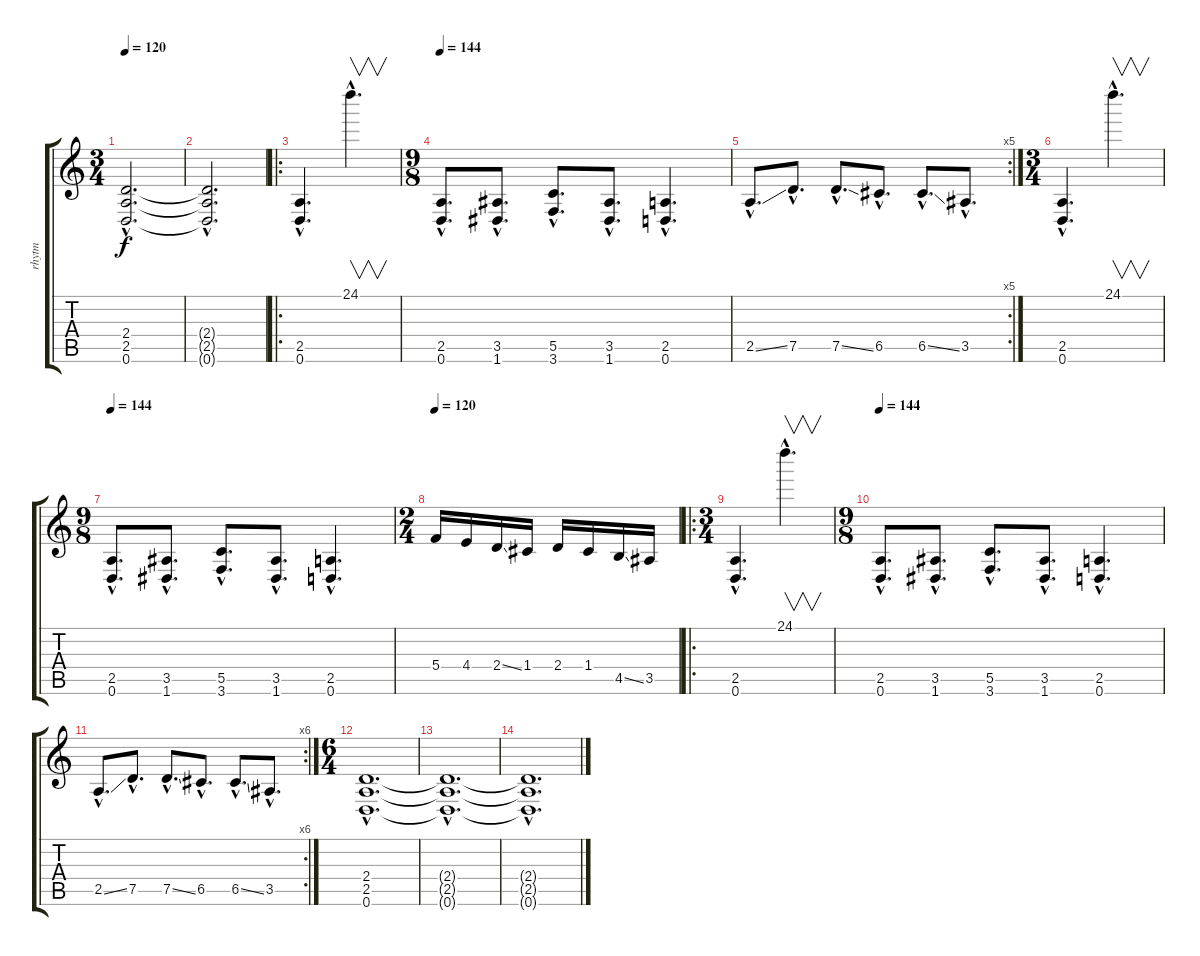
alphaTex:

\track ("rhytm" "rhytm") {instrument distortionguitar}
\staff {score tabs}
\tuning (D4 A3 F3 C3 G2 D2) {hide}
\ts (3 4)
\tempo 120
\clef g2
\ks c
(2.4{hac t} 2.5{hac t} 0.6{hac t}).2{d dy f} |
(2.4{hac t} 2.5{hac t} 0.6{hac t}).2{d} |
\ro
(2.5{hac} 0.6{hac}).4{d} 24.1{hac}.4{v d} |
\ts (9 8)
\tempo 144
(2.5{hac} 0.6{hac}).8{d instrument distortionguitar} (3.5{hac} 1.6{hac}).8{d} (5.5{hac} 3.6{hac}).8{d} (3.5{hac} 1.6{hac}).8{d} (2.5{hac} 0.6{hac}).4{d} |
\rc 5
2.5{ss hac}.8{d} 7.5{hac}.8{d} 7.5{ss hac}.8{d} 6.5{hac}.8{d} 6.5{ss hac}.8{d} 3.5{hac}.8{d} |
\ts (3 4)
(2.5{hac} 0.6{hac}).4{d} 24.1{hac}.4{v d} |
\ts (9 8)
\tempo 144
(2.5{hac} 0.6{hac}).8{d instrument distortionguitar} (3.5{hac} 1.6{hac}).8{d} (5.5{hac} 3.6{hac}).8{d} (3.5{hac} 1.6{hac}).8{d} (2.5{hac} 0.6{hac}).4{d} |
\ts (2 4)
\tempo 120
5.4.16{instrument distortionguitar} 4.4.16 2.4{ss}.16 1.4.16 2.4.16 1.4.16 4.5{ss}.16 3.5.16 |
\ro
\ts (3 4)
(2.5{hac} 0.6{hac}).4{d} 24.1{hac}.4{v d} |
\ts (9 8)
\tempo 144
(2.5{hac} 0.6{hac}).8{d instrument distortionguitar} (3.5{hac} 1.6{hac}).8{d} (5.5{hac} 3.6{hac}).8{d} (3.5{hac} 1.6{hac}).8{d} (2.5{hac} 0.6{hac}).4{d} |
\rc 6
2.5{ss hac}.8{d} 7.5{hac}.8{d} 7.5{ss hac}.8{d} 6.5{hac}.8{d} 6.5{ss hac}.8{d} 3.5{hac}.8{d} |
\ts (6 4)
(2.4{hac} 2.5{hac} 0.6{hac}).1{d} |
(2.4{hac t} 2.5{hac t} 0.6{hac t}).1{d} |
(2.4{hac t} 2.5{hac t} 0.6{hac t}).1{d}
